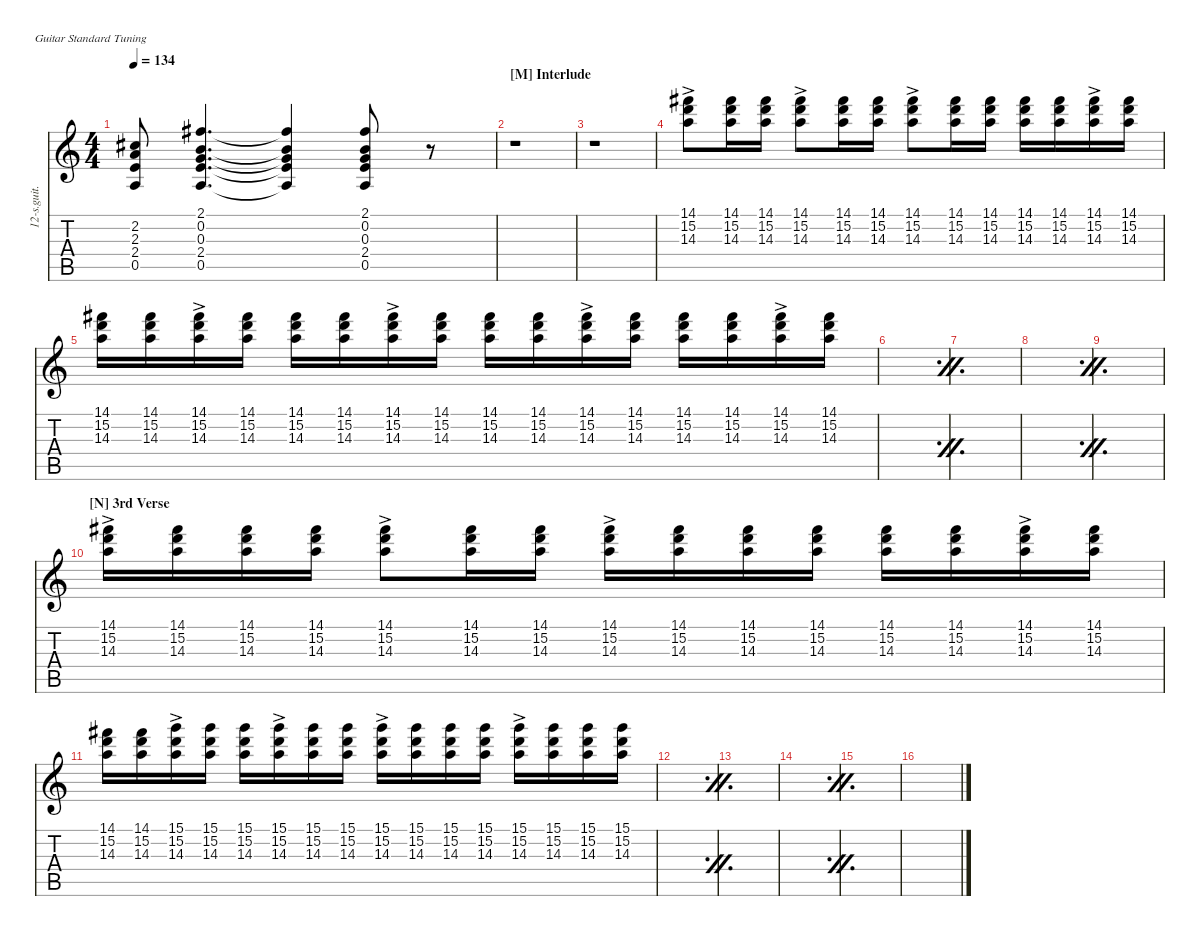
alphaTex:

\defaultSystemsLayout 4
\hideDynamics
\bracketExtendMode nobrackets
\track ("E.Guitar II" "12-s.guit.") {solo instrument acousticguitarsteel}
\staff {score tabs}
\tuning (E4 B3 G3 D3 A2 E2)
\ts (4 4)
\tempo 134
\clef g2
\scale
0.185217
\ks c
(0.5{t} 2.4{t} 2.3{t} 2.2{t acc #}).8{dy mf} (2.1{acc #} 0.2 0.3 2.4 0.5).4{d} (2.1{t acc #} 0.2{t} 0.3{t} 2.4{t} 0.5{t}).4 (2.1{acc #} 0.2 0.3 2.4 0.5).8 r.8 |
\section ("M" "Interlude")
r.1 |
r.1 |
(14.1{ac acc #} 15.2{ac} 14.3{ac}).8 (14.1{acc #} 15.2 14.3).16 (14.1{acc #} 15.2 14.3).16 (14.1{ac acc #} 15.2{ac} 14.3{ac}).8 (14.1{acc #} 15.2 14.3).16 (14.1{acc #} 15.2 14.3).16 (14.1{ac acc #} 15.2{ac} 14.3{ac}).8 (14.1{acc #} 15.2 14.3).16 (14.1{acc #} 15.2 14.3).16 (14.1{acc #} 15.2 14.3).16 (14.1{acc #} 15.2 14.3).16 (14.1{ac acc #} 15.2{ac} 14.3{ac}).16 (14.1{acc #} 15.2 14.3).16 |
(14.1{acc #} 15.2 14.3).16 (14.1{acc #} 15.2 14.3).16 (14.1{ac acc #} 15.2{ac} 14.3{ac}).16 (14.1{acc #} 15.2 14.3).16 (14.1{acc #} 15.2 14.3).16 (14.1{acc #} 15.2 14.3).16 (14.1{ac acc #} 15.2{ac} 14.3{ac}).16 (14.1{acc #} 15.2 14.3).16 (14.1{acc #} 15.2 14.3).16 (14.1{acc #} 15.2 14.3).16 (14.1{ac acc #} 15.2{ac} 14.3{ac}).16 (14.1{acc #} 15.2 14.3).16 (14.1{acc #} 15.2 14.3).16 (14.1{acc #} 15.2 14.3).16 (14.1{ac acc #} 15.2{ac} 14.3{ac}).16 (14.1{acc #} 15.2 14.3).16 |
\simile firstofdouble
|
\simile secondofdouble
|
\simile firstofdouble
|
\simile secondofdouble
|
\section ("N" "3rd Verse")
\simile none
(14.1{ac acc #} 15.2{ac} 14.3{ac}).16 (14.1{acc #} 15.2 14.3).16 (14.1{acc #} 15.2 14.3).16 (14.1{acc #} 15.2 14.3).16 (14.1{ac acc #} 15.2{ac} 14.3{ac}).8 (14.1{acc #} 15.2 14.3).16 (14.1{acc #} 15.2 14.3).16 (14.1{ac acc #} 15.2{ac} 14.3{ac}).16 (14.1{acc #} 15.2 14.3).16 (14.1{acc #} 15.2 14.3).16 (14.1{acc #} 15.2 14.3).16 (14.1{acc #} 15.2 14.3).16 (14.1{acc #} 15.2 14.3).16 (14.1{ac acc #} 15.2{ac} 14.3{ac}).16 (14.1{acc #} 15.2 14.3).16 |
(14.1{acc #} 15.2 14.3).16 (14.1{acc #} 15.2 14.3).16 (15.1{ac} 15.2{ac} 14.3{ac}).16 (15.1 15.2 14.3).16 (15.1 15.2 14.3).16 (15.1{ac} 15.2{ac} 14.3{ac}).16 (15.1 15.2 14.3).16 (15.1 15.2 14.3).16 (15.1{ac} 15.2{ac} 14.3{ac}).16 (15.1 15.2 14.3).16 (15.1 15.2 14.3).16 (15.1 15.2 14.3).16 (15.1{ac} 15.2{ac} 14.3{ac}).16 (15.1 15.2 14.3).16 (15.1 15.2 14.3).16 (15.1 15.2 14.3).16 |
\simile firstofdouble
|
\simile secondofdouble
|
\simile firstofdouble
|
\simile secondofdouble
|
\simile firstofdouble
